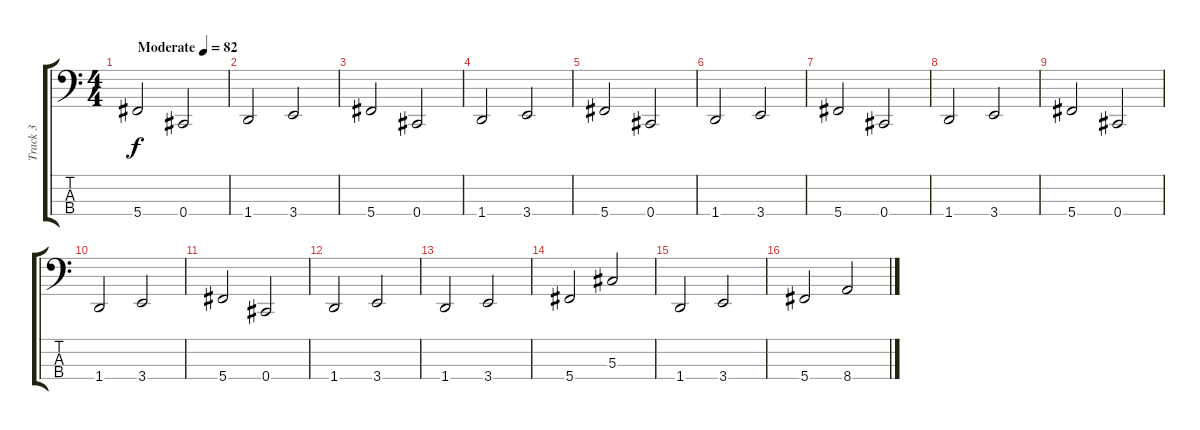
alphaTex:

\track ("Track 3" "Track 3") {instrument electricbassfinger}
\staff {score tabs}
\tuning (Gb2 Db2 Ab1 Db1) {hide}
\ts (4 4)
\tempo (82 "Moderate")
\clef f4
\ks c
5.4.2{dy f instrument electricbassfinger} 0.4.2 |
1.4.2 3.4.2 |
5.4.2 0.4.2 |
1.4.2 3.4.2 |
5.4.2 0.4.2 |
1.4.2 3.4.2 |
5.4.2 0.4.2 |
1.4.2 3.4.2 |
5.4.2 0.4.2 |
1.4.2 3.4.2 |
5.4.2 0.4.2 |
1.4.2 3.4.2 |
1.4.2 3.4.2 |
5.4.2 5.3.2 |
1.4.2 3.4.2 |
5.4.2 8.4.2
